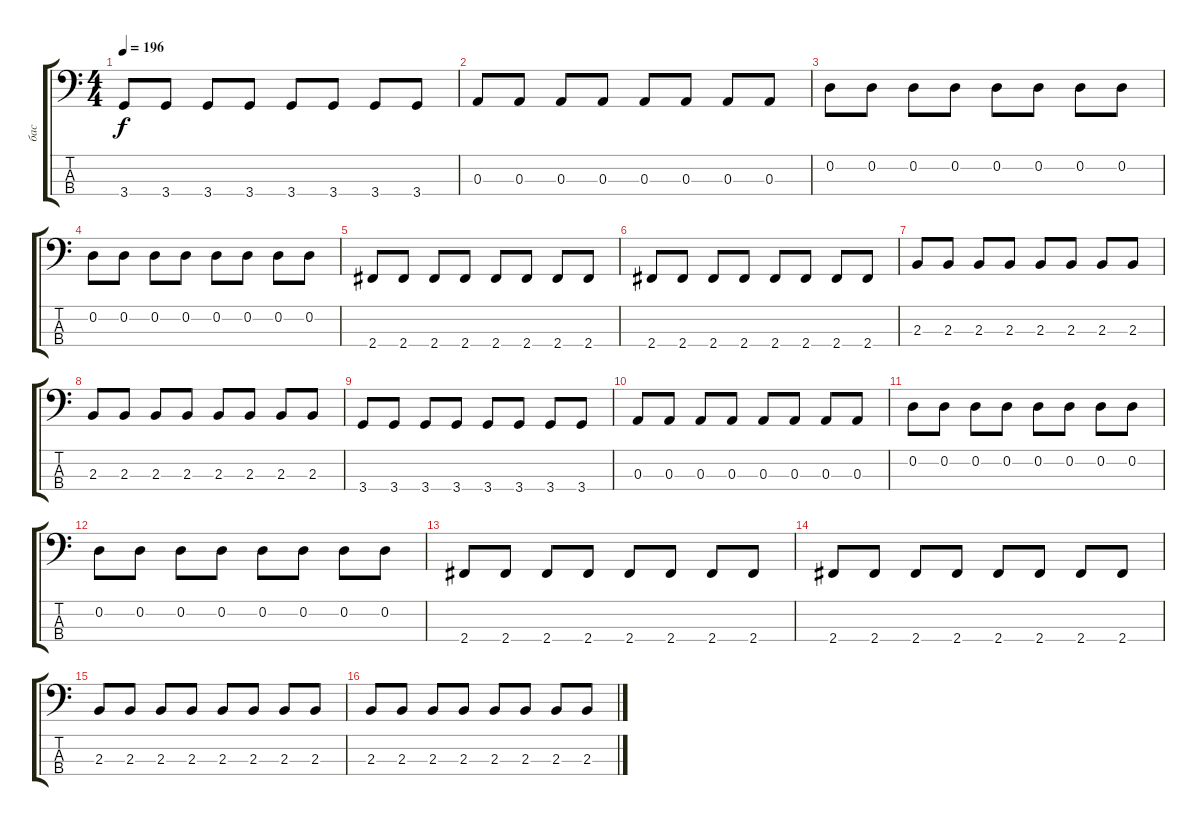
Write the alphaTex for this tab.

\track ("бас" "бас") {instrument electricbassfinger}
\staff {score tabs}
\tuning (G2 D2 A1 E1) {hide}
\ts (4 4)
\tempo 196
\clef f4
\ks c
3.4.8{dy f} 3.4.8 3.4.8 3.4.8 3.4.8 3.4.8 3.4.8 3.4.8 |
0.3.8 0.3.8 0.3.8 0.3.8 0.3.8 0.3.8 0.3.8 0.3.8 |
0.2.8 0.2.8 0.2.8 0.2.8 0.2.8 0.2.8 0.2.8 0.2.8 |
0.2.8 0.2.8 0.2.8 0.2.8 0.2.8 0.2.8 0.2.8 0.2.8 |
2.4.8 2.4.8 2.4.8 2.4.8 2.4.8 2.4.8 2.4.8 2.4.8 |
2.4.8 2.4.8 2.4.8 2.4.8 2.4.8 2.4.8 2.4.8 2.4.8 |
2.3.8 2.3.8 2.3.8 2.3.8 2.3.8 2.3.8 2.3.8 2.3.8 |
2.3.8 2.3.8 2.3.8 2.3.8 2.3.8 2.3.8 2.3.8 2.3.8 |
3.4.8 3.4.8 3.4.8 3.4.8 3.4.8 3.4.8 3.4.8 3.4.8 |
0.3.8 0.3.8 0.3.8 0.3.8 0.3.8 0.3.8 0.3.8 0.3.8 |
0.2.8 0.2.8 0.2.8 0.2.8 0.2.8 0.2.8 0.2.8 0.2.8 |
0.2.8 0.2.8 0.2.8 0.2.8 0.2.8 0.2.8 0.2.8 0.2.8 |
2.4.8 2.4.8 2.4.8 2.4.8 2.4.8 2.4.8 2.4.8 2.4.8 |
2.4.8 2.4.8 2.4.8 2.4.8 2.4.8 2.4.8 2.4.8 2.4.8 |
2.3.8 2.3.8 2.3.8 2.3.8 2.3.8 2.3.8 2.3.8 2.3.8 |
2.3.8 2.3.8 2.3.8 2.3.8 2.3.8 2.3.8 2.3.8 2.3.8
